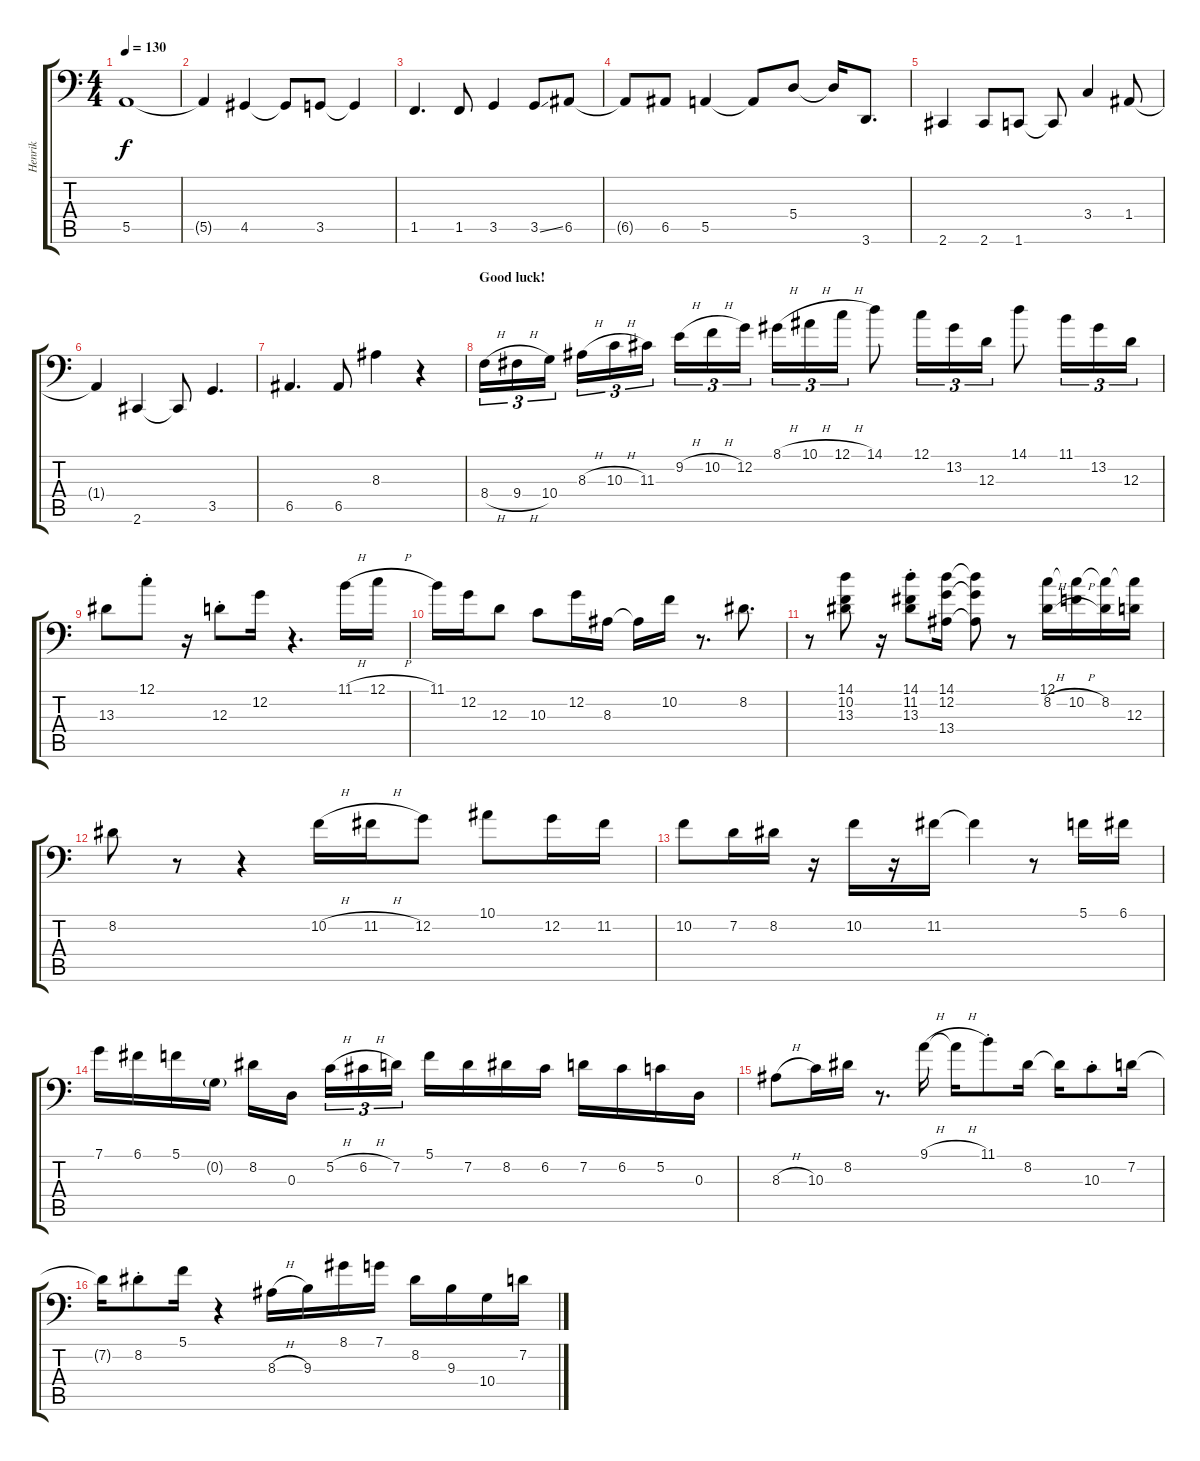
\track ("Henrik" "Henrik") {instrument electricbassfinger}
\staff {score tabs}
\tuning (C3 G2 D2 A1 E1 B0) {hide}
\ts (4 4)
\tempo 130
\clef f4
\ks c
5.5.1{dy f} |
5.5{t}.4 4.5.4 4.5{t}.8 3.5.8 3.5{t}.4 |
1.5.4{d} 1.5.8 3.5.4 3.5{ss}.8 6.5.8 |
6.5{t}.8 6.5.8 5.5.4 5.5{t}.8 5.4.8 5.4{t}.16 3.6.8{d} |
2.6.4 2.6.8 1.6.8 1.6{t}.8 3.4.4 1.4.8 |
1.4{t}.4 2.6.4 2.6{t}.8 3.5.4{d} |
6.5.4{d} 6.5.8 8.3.4 r.4 |
\section ("" "Good luck!")
8.4{h}.16{tu (3 2)} 9.4{h}.16{tu (3 2)} 10.4.16{tu (3 2)} 8.3{h}.16{tu (3 2)} 10.3{h}.16{tu (3 2)} 11.3.16{tu (3 2)} 9.2{h}.16{tu (3 2)} 10.2{h}.16{tu (3 2)} 12.2.16{tu (3 2)} 8.1{h}.16{tu (3 2)} 10.1{h}.16{tu (3 2)} 12.1{h}.16{tu (3 2)} 14.1.8 12.1.16{tu (3 2)} 13.2.16{tu (3 2)} 12.3.16{tu (3 2)} 14.1.8 11.1.16{tu (3 2)} 13.2.16{tu (3 2)} 12.3.16{tu (3 2)} |
13.3.8 12.1{st}.8 r.16 12.3{st}.8 12.2.16 r.4{d} 11.1{h}.16 12.1{h}.16 |
11.1.16 12.2.16 12.3.8 10.3.8 12.2.16 8.3.16 8.3{t}.16 10.2.16 r.8{d} 8.2.8{d} |
r.8 (14.1 10.2 13.3).8 r.16 (14.1{st} 11.2{st} 13.3{st}).8 (14.1 12.2 13.4).16 (14.1{t} 12.2{t} 13.4{t}).8 r.8 (12.1 8.2{h}).16 (12.1{t} 10.2{h}).16 (12.1{t} 8.2).16 (12.1{t} 12.3).16 |
8.2.8 r.8 r.4 10.2{h}.16 11.2{h}.16 12.2.8 10.1.8 12.2.16 11.2.16 |
10.2.8 7.2.16 8.2.16 r.16 10.2.16 r.16 11.2.16 11.2{t}.4 r.8 5.1.16 6.1.16 |
7.1.16 6.1.16 5.1.16 0.2{g}.16 8.2.16 0.3.16 5.2{h}.16{tu (3 2)} 6.2{h}.16{tu (3 2)} 7.2.16{tu (3 2)} 5.1.16 7.2.16 8.2.16 6.2.16 7.2.16 6.2.16 5.2.16 0.3.16 |
8.3{h}.8 10.3.16 8.2.16 r.8{d} 9.1{h}.16 9.1{h t}.16 11.1{st}.8 8.2.16 8.2{t}.16 10.3{st}.8 7.2.16 |
7.2{t}.16 8.2{st}.8 5.1.16 r.4 8.3{h}.16 9.3.16 8.1.16 7.1.16 8.2.16 9.3.16 10.4.16 7.2.16
